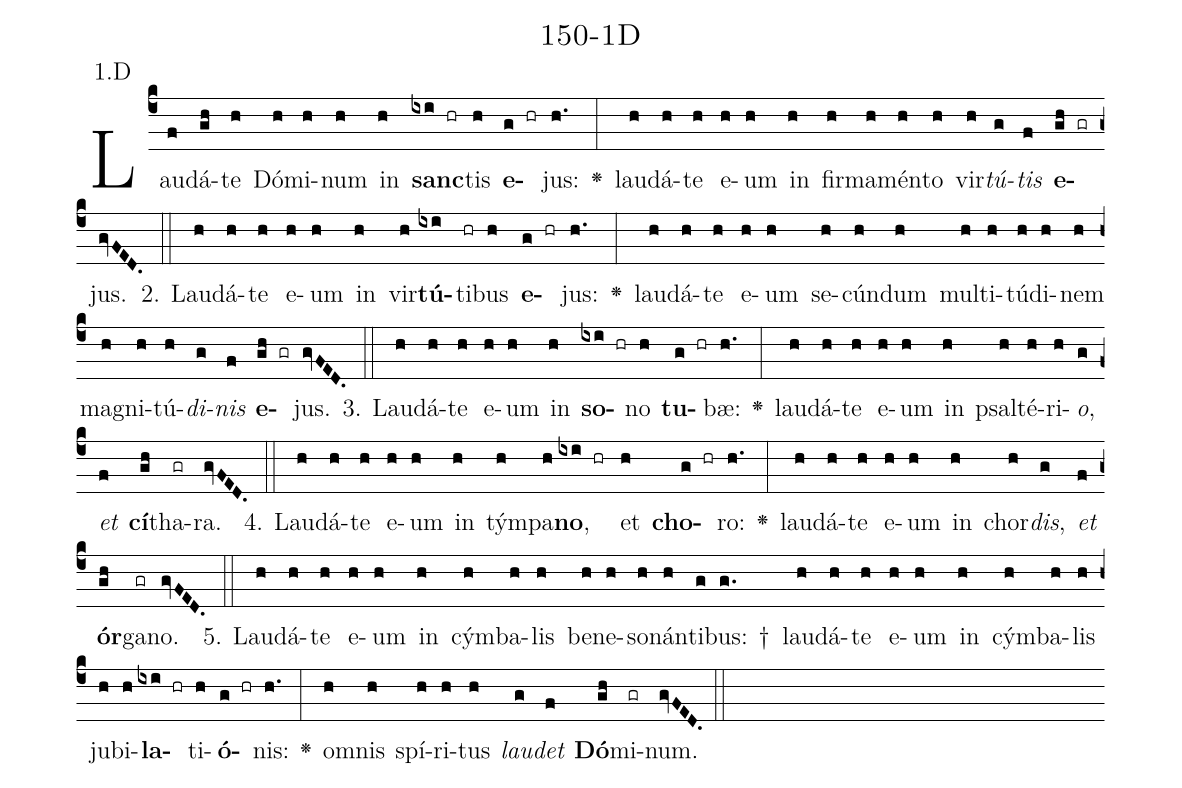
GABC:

name: 150-1D;
annotation: 1.D;
%%
(c4)Lau(f)dá(gh)te(h) Dó(h)mi(h)num(h) in(h) <b>sanc</b>(ixi hr)tis(h) <b>e</b>(g hr)jus:(h.) <v>\greheightstar</v>(:) lau(h)dá(h)te(h) e(h)um(h) in(h) fir(h)ma(h)mén(h)to(h) vir(h)<i>tú</i>(g)<i>tis</i>(f) <b>e</b>(gh gr)jus.(gvFED.) (::)
2. Lau(h)dá(h)te(h) e(h)um(h) in(h) vir(h)<b>tú</b>(ixi)ti(hr)bus(h) <b>e</b>(g hr)jus:(h.) <v>\greheightstar</v>(:) lau(h)dá(h)te(h) e(h)um(h) se(h)cún(h)dum(h) mul(h)ti(h)tú(h)di(h)nem(h) ma(h)gni(h)tú(h)<i>di</i>(g)<i>nis</i>(f) <b>e</b>(gh gr)jus.(gvFED.) (::)
3. Lau(h)dá(h)te(h) e(h)um(h) in(h) <b>so</b>(ixi hr)no(h) <b>tu</b>(g hr)bæ:(h.) <v>\greheightstar</v>(:) lau(h)dá(h)te(h) e(h)um(h) in(h) psal(h)té(h)ri(h)<i>o</i>,(g) <i>et</i>(f) <b>cí</b>(gh)tha(gr)ra.(gvFED.) (::)
4. Lau(h)dá(h)te(h) e(h)um(h) in(h) tým(h)pa(h)<b>no</b>,(ixi hr) et(h) <b>cho</b>(g hr)ro:(h.) <v>\greheightstar</v>(:) lau(h)dá(h)te(h) e(h)um(h) in(h) chor(h)<i>dis</i>,(g) <i>et</i>(f) <b>ór</b>(gh)ga(gr)no.(gvFED.) (::)
5. Lau(h)dá(h)te(h) e(h)um(h) in(h) cým(h)ba(h)lis(h) be(h)ne(h)so(h)nán(h)ti(g)bus: †(g.) lau(h)dá(h)te(h) e(h)um(h) in(h) cým(h)ba(h)lis(h) ju(h)bi(h)<b>la</b>(ixi hr)ti(h)<b>ó</b>(g hr)nis:(h.) <v>\greheightstar</v>(:) om(h)nis(h) spí(h)ri(h)tus(h) <i>lau</i>(g)<i>det</i>(f) <b>Dó</b>(gh)mi(gr)num.(gvFED.) (::)
